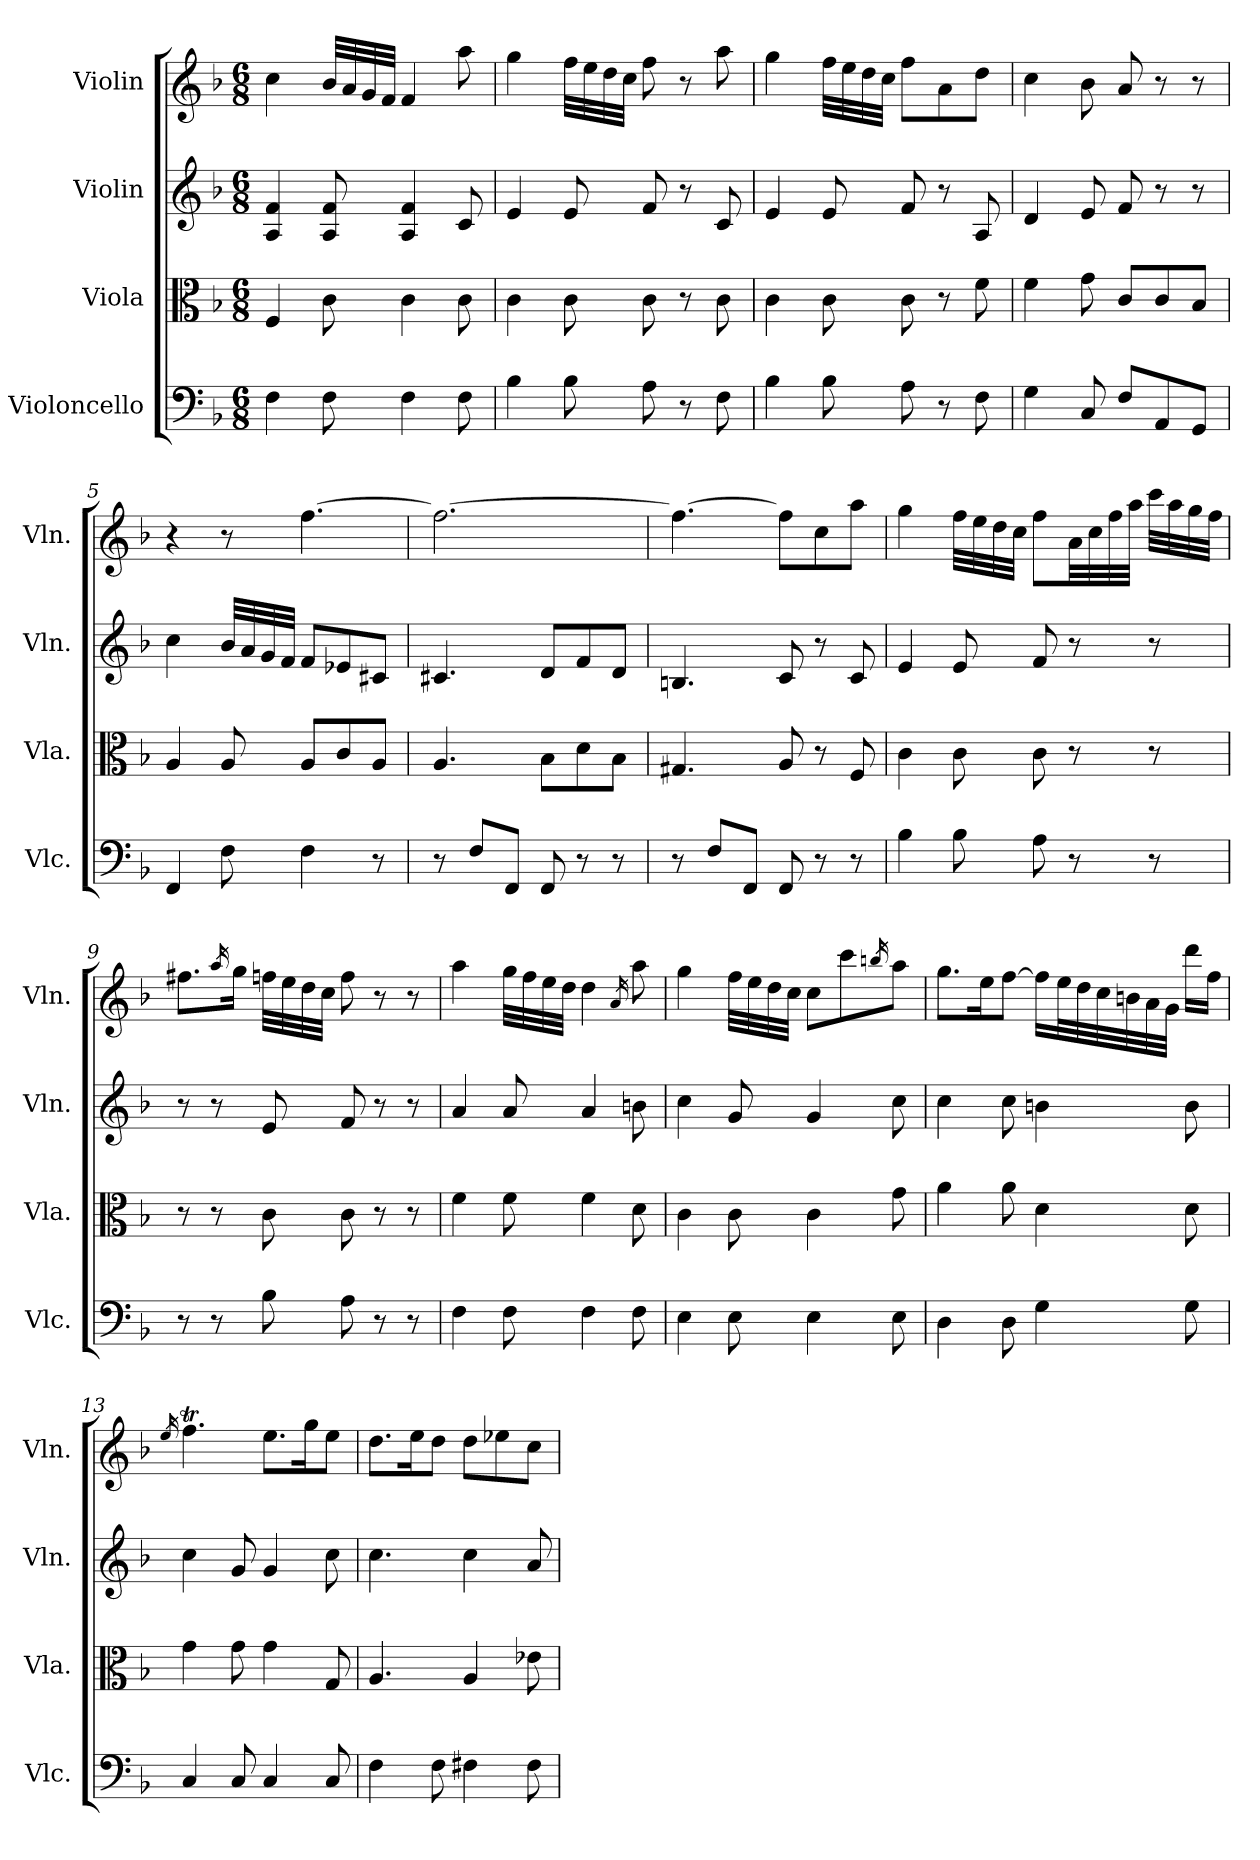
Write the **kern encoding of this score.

**kern	**kern	**kern	**kern
*part4	*part3	*part2	*part1
*staff4	*staff3	*staff2	*staff1
*I"Violoncello	*I"Viola	*I"Violin	*I"Violin
*I'Vlc.	*I'Vla.	*I'Vln.	*I'Vln.
*clefF4	*clefC3	*clefG2	*clefG2
*k[b-]	*k[b-]	*k[b-]	*k[b-]
*F:	*F:	*F:	*F:
*M6/8	*M6/8	*M6/8	*M6/8
=1	=1	=1	=1
4F\	4F/	4A/ 4f/	4cc\
8F\	8c\	8A/ 8f/	32b-/LLL
.	.	.	32a/
.	.	.	32g/
.	.	.	32f/JJJ
4F\	4c\	4A/ 4f/	4f/
8F\	8c\	8c/	8aa\
=2	=2	=2	=2
4B-\	4c\	4e/	4gg\
8B-\	8c\	8e/	32ff\LLL
.	.	.	32ee\
.	.	.	32dd\
.	.	.	32cc\JJJ
8A\	8c\	8f/	8ff\
8r	8r	8r	8r
8F\	8c\	8c/	8aa\
=3	=3	=3	=3
4B-\	4c\	4e/	4gg\
8B-\	8c\	8e/	32ff\LLL
.	.	.	32ee\
.	.	.	32dd\
.	.	.	32cc\JJJ
8A\	8c\	8f/	8ff\L
8r	8r	8r	8a\
8F\	8f\	8A/	8dd\J
=4	=4	=4	=4
4G\	4f\	4d/	4cc\
8C/	8g\	8e/	8b-\
8F/L	8c/L	8f/	8a/
8AA/	8c/	8r	8r
8GG/J	8B-/J	8r	8r
=5	=5	=5	=5
4FF/	4A/	4cc\	4r
8F\	8A/	32b-/LLL	8r
.	.	32a/	.
.	.	32g/	.
.	.	32f/JJJ	.
4F\	8A/L	8f/L	[4.ff\
.	8c/	8e-X/	.
8r	8A/J	8c#X/J	.
=6	=6	=6	=6
8r	4.A/	4.c#X/	2.ff\_
8F/L	.	.	.
8FF/J	.	.	.
8FF/	8B-\L	8d/L	.
8r	8d\	8f/	.
8r	8B-\J	8d/J	.
=7	=7	=7	=7
8r	4.G#X/	4.Bn/	4.ff\_
8F/L	.	.	.
8FF/J	.	.	.
8FF/	8A/	8c/	8ff\L]
8r	8r	8r	8cc\
8r	8F/	8c/	8aa\J
=8	=8	=8	=8
4B-\	4c\	4e/	4gg\
8B-\	8c\	8e/	32ff\LLL
.	.	.	32ee\
.	.	.	32dd\
.	.	.	32cc\JJJ
8A\	8c\	8f/	8ff\L
8r	8r	8r	32a\LL
.	.	.	32cc\
.	.	.	32ff\
.	.	.	32aa\JJJ
8r	8r	8r	32ccc\LLL
.	.	.	32aa\
.	.	.	32gg\
.	.	.	32ff\JJJ
=9	=9	=9	=9
8r	8r	8r	8.ff#X\L
8r	8r	8r	.
.	.	.	16qaa/
.	.	.	16gg\Jk
8B-\	8c\	8e/	32ffn\LLL
.	.	.	32ee\
.	.	.	32dd\
.	.	.	32cc\JJJ
8A\	8c\	8f/	8ff\
8r	8r	8r	8r
8r	8r	8r	8r
=10	=10	=10	=10
4F\	4f\	4a/	4aa\
8F\	8f\	8a/	32gg\LLL
.	.	.	32ff\
.	.	.	32ee\
.	.	.	32dd\JJJ
4F\	4f\	4a/	4dd\
.	.	.	16qa/
8F\	8d\	8bn\	8aa\
=11	=11	=11	=11
4E\	4c\	4cc\	4gg\
8E\	8c\	8g/	32ff\LLL
.	.	.	32ee\
.	.	.	32dd\
.	.	.	32cc\JJJ
4E\	4c\	4g/	8cc\L
.	.	.	8ccc\
.	.	.	16qbbn/
8E\	8g\	8cc\	8aa\J
=12	=12	=12	=12
4D\	4a\	4cc\	8.gg\L
.	.	.	16ee\K
8D\	8a\	8cc\	[8ff\J
4G\	4d\	4bn\	16ff\LL]
.	.	.	32ee\L
.	.	.	32dd\
.	.	.	32cc\
.	.	.	32bn\
.	.	.	32a\
.	.	.	32g\JJJ
8G\	8d\	8b\	16ddd\LL
.	.	.	16ff\JJ
=13	=13	=13	=13
.	.	.	16qee/
4C/	4g\	4cc\	4.ffT\
8C/	8g\	8g/	.
4C/	4g\	4g/	8.ee\L
.	.	.	16gg\K
8C/	8G/	8cc\	8ee\J
=14	=14	=14	=14
4F\	4.A/	4.cc\	8.dd\L
.	.	.	16ee\K
8F\	.	.	8dd\J
4F#X\	4A/	4cc\	8dd\L
.	.	.	8ee-X\
8F#\	8e-X\	8a/	8cc\J
=	=	=	=
*-	*-	*-	*-
